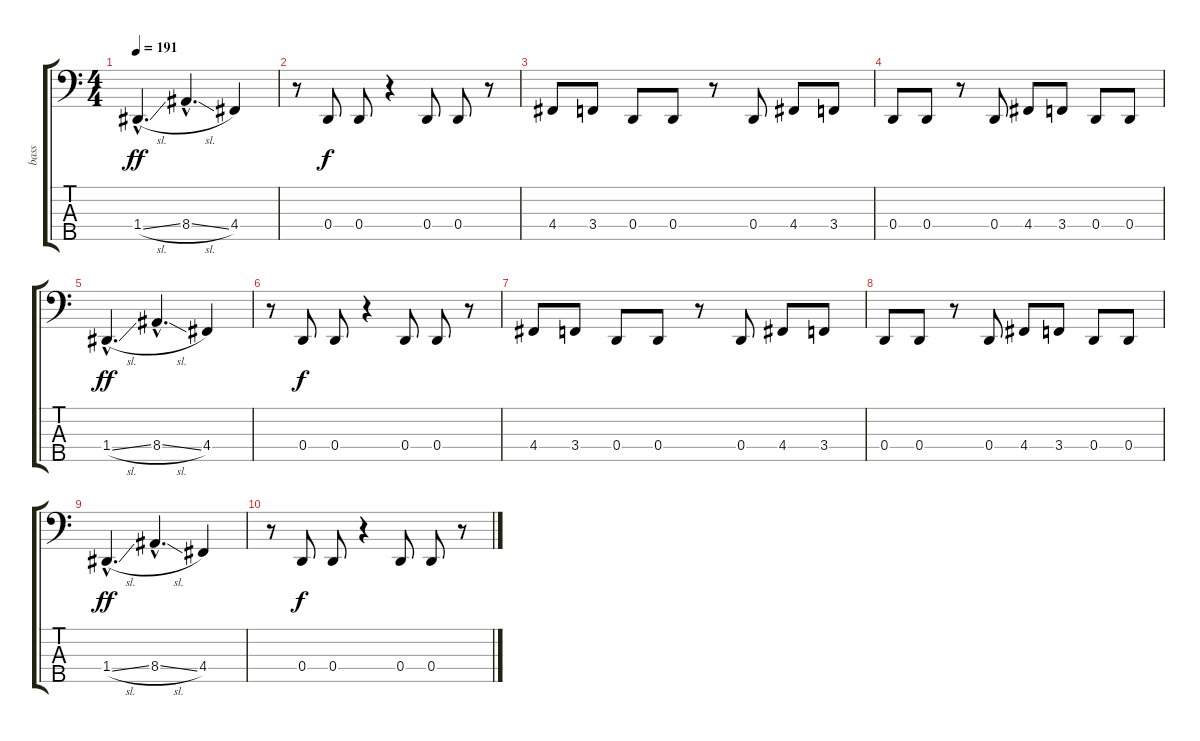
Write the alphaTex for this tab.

\track ("bass" "bass") {instrument electricbassfinger}
\staff {score tabs}
\tuning (F2 C2 G1 D1 A0) {hide}
\ts (4 4)
\tempo 191
\clef f4
\ks c
1.4{sl hac}.4{d dy ff} 8.4{sl hac}.4{d} 4.4.4 |
r.8 0.4.8{dy f} 0.4.8 r.4 0.4.8 0.4.8 r.8 |
4.4.8 3.4.8 0.4.8 0.4.8 r.8 0.4.8 4.4.8 3.4.8 |
0.4.8 0.4.8 r.8 0.4.8 4.4.8 3.4.8 0.4.8 0.4.8 |
1.4{sl hac}.4{d dy ff} 8.4{sl hac}.4{d} 4.4.4 |
r.8 0.4.8{dy f} 0.4.8 r.4 0.4.8 0.4.8 r.8 |
4.4.8 3.4.8 0.4.8 0.4.8 r.8 0.4.8 4.4.8 3.4.8 |
0.4.8 0.4.8 r.8 0.4.8 4.4.8 3.4.8 0.4.8 0.4.8 |
1.4{sl hac}.4{d dy ff} 8.4{sl hac}.4{d} 4.4.4 |
r.8 0.4.8{dy f} 0.4.8 r.4 0.4.8 0.4.8 r.8
